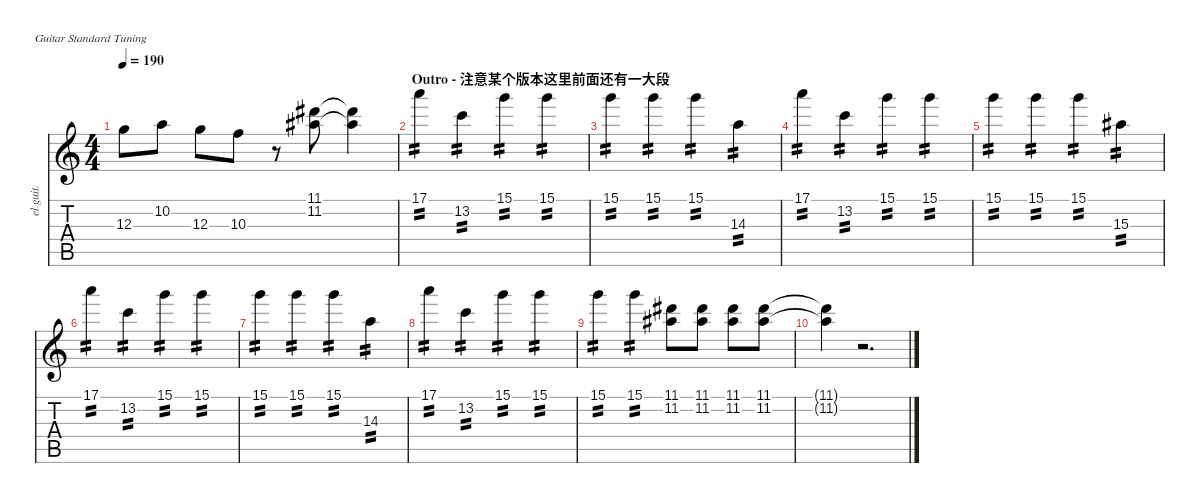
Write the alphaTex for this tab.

\defaultSystemsLayout 4
\hideDynamics
\bracketExtendMode nobrackets
\track ("後藤ひとり" "el.guit.") {instrument electricguitarclean}
\staff {score tabs}
\tuning (E4 B3 G3 D3 A2 E2)
\ts (4 4)
\tempo 190
\clef g2
\ks c
12.3.8{dy mf beam Down} 10.2.8{beam Down} 12.3.8{beam Down} 10.3.8{beam Down} r.8{beam Down} (11.1{acc #} 11.2{acc #}).8{beam Down} (11.1{t acc #} 11.2{t acc #}).4{beam Down} |
\section ("" "Outro - 注意某个版本这里前面还有一大段")
17.1.4{tp 2 beam Down} 13.2.4{tp 2 beam Down} 15.1.4{tp 2 beam Down} 15.1.4{tp 2 beam Down} |
15.1.4{tp 2 beam Down} 15.1.4{tp 2 beam Down} 15.1.4{tp 2 beam Down} 14.3.4{tp 2 beam Down} |
17.1.4{tp 2 beam Down} 13.2.4{tp 2 beam Down} 15.1.4{tp 2 beam Down} 15.1.4{tp 2 beam Down} |
15.1.4{tp 2 beam Down} 15.1.4{tp 2 beam Down} 15.1.4{tp 2 beam Down} 15.3{acc #}.4{tp 2 beam Down} |
17.1.4{tp 2 beam Down} 13.2.4{tp 2 beam Down} 15.1.4{tp 2 beam Down} 15.1.4{tp 2 beam Down} |
15.1.4{tp 2 beam Down} 15.1.4{tp 2 beam Down} 15.1.4{tp 2 beam Down} 14.3.4{tp 2 beam Down} |
17.1.4{tp 2 beam Down} 13.2.4{tp 2 beam Down} 15.1.4{tp 2 beam Down} 15.1.4{tp 2 beam Down} |
15.1.4{tp 2 beam Down} 15.1.4{tp 2 beam Down} (11.1{acc #} 11.2{acc #}).8{beam Down} (11.1{acc #} 11.2{acc #}).8{beam Down} (11.1{acc #} 11.2{acc #}).8{beam Down} (11.1{acc #} 11.2{acc #}).8{beam Down} |
(11.1{t acc #} 11.2{t acc #}).4{beam Down} r.2{d beam Down}
